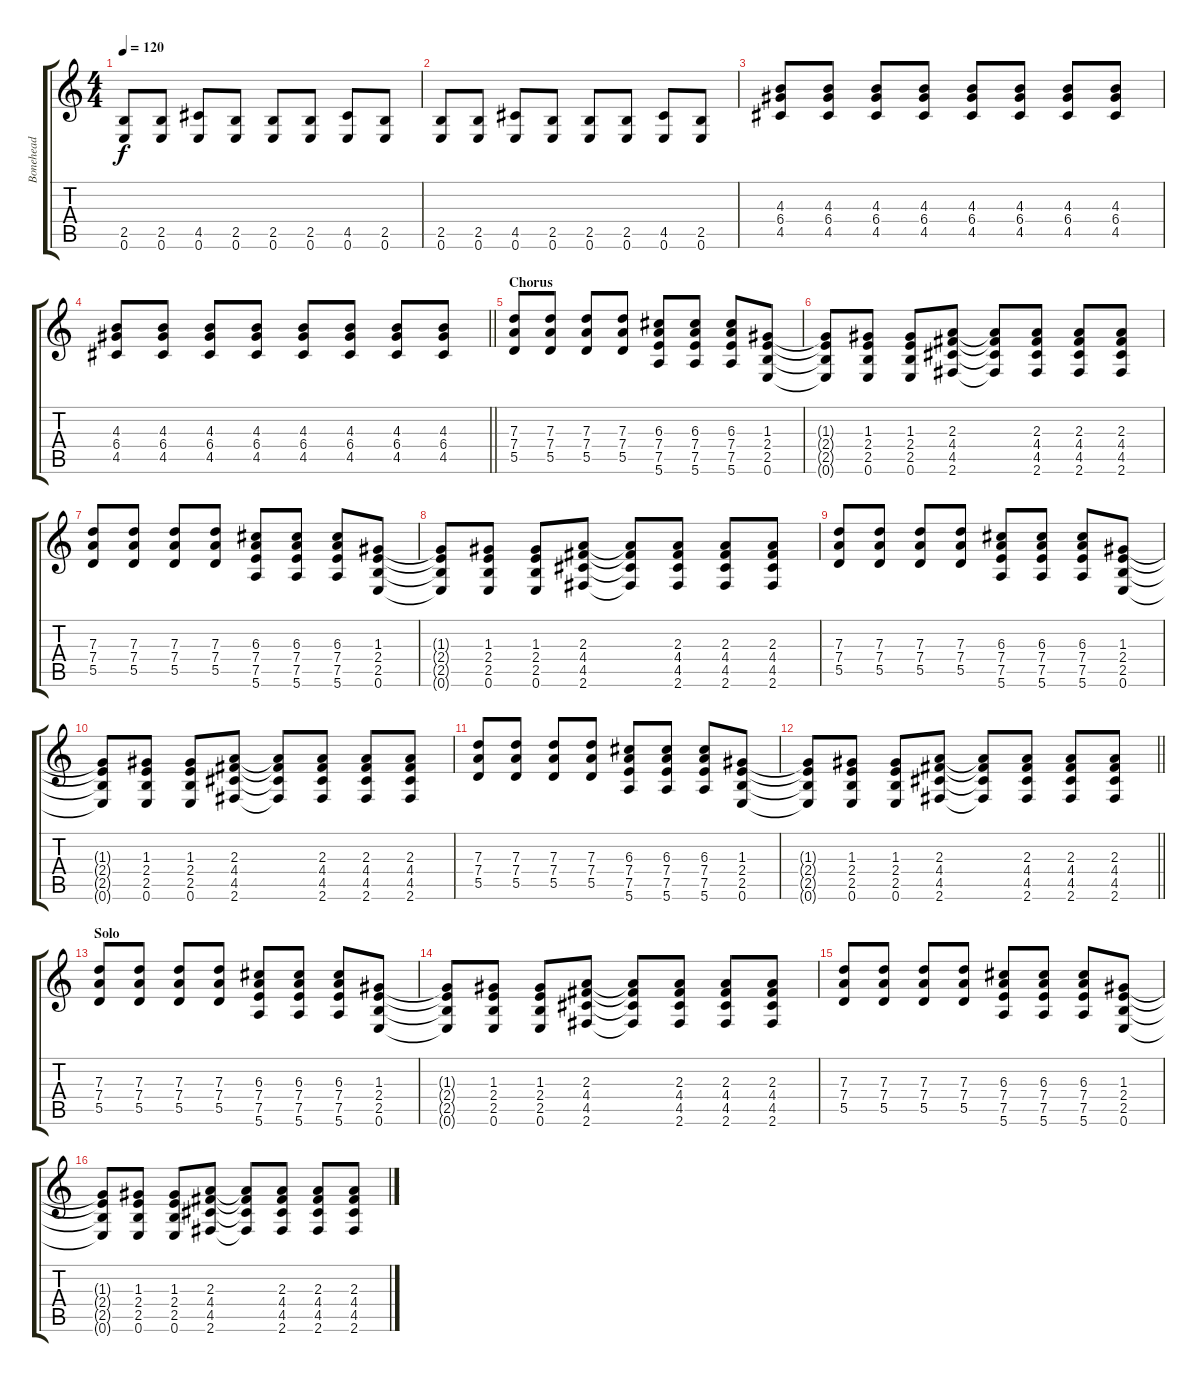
\track ("Bonehead" "Bonehead") {instrument overdrivenguitar}
\staff {score tabs}
\tuning (E4 B3 G3 D3 A2 E2) {hide}
\ts (4 4)
\tempo 120
\clef g2
\ks c
(2.5 0.6).8{dy f} (2.5 0.6).8 (4.5 0.6).8 (2.5 0.6).8 (2.5 0.6).8 (2.5 0.6).8 (4.5 0.6).8 (2.5 0.6).8 |
(2.5 0.6).8 (2.5 0.6).8 (4.5 0.6).8 (2.5 0.6).8 (2.5 0.6).8 (2.5 0.6).8 (4.5 0.6).8 (2.5 0.6).8 |
(4.3 6.4 4.5).8 (4.3 6.4 4.5).8 (4.3 6.4 4.5).8 (4.3 6.4 4.5).8 (4.3 6.4 4.5).8 (4.3 6.4 4.5).8 (4.3 6.4 4.5).8 (4.3 6.4 4.5).8 |
\barLineRight lightlight
(4.3 6.4 4.5).8 (4.3 6.4 4.5).8 (4.3 6.4 4.5).8 (4.3 6.4 4.5).8 (4.3 6.4 4.5).8 (4.3 6.4 4.5).8 (4.3 6.4 4.5).8 (4.3 6.4 4.5).8 |
\section ("" "Chorus")
(7.3 7.4 5.5).8 (7.3 7.4 5.5).8 (7.3 7.4 5.5).8 (7.3 7.4 5.5).8 (6.3 7.4 7.5 5.6).8 (6.3 7.4 7.5 5.6).8 (6.3 7.4 7.5 5.6).8 (1.3 2.4 2.5 0.6).8 |
(1.3{t} 2.4{t} 2.5{t} 0.6{t}).8 (1.3 2.4 2.5 0.6).8 (1.3 2.4 2.5 0.6).8 (2.3 4.4 4.5 2.6).8 (2.3{t} 4.4{t} 4.5{t} 2.6{t}).8 (2.3 4.4 4.5 2.6).8 (2.3 4.4 4.5 2.6).8 (2.3 4.4 4.5 2.6).8 |
(7.3 7.4 5.5).8 (7.3 7.4 5.5).8 (7.3 7.4 5.5).8 (7.3 7.4 5.5).8 (6.3 7.4 7.5 5.6).8 (6.3 7.4 7.5 5.6).8 (6.3 7.4 7.5 5.6).8 (1.3 2.4 2.5 0.6).8 |
(1.3{t} 2.4{t} 2.5{t} 0.6{t}).8 (1.3 2.4 2.5 0.6).8 (1.3 2.4 2.5 0.6).8 (2.3 4.4 4.5 2.6).8 (2.3{t} 4.4{t} 4.5{t} 2.6{t}).8 (2.3 4.4 4.5 2.6).8 (2.3 4.4 4.5 2.6).8 (2.3 4.4 4.5 2.6).8 |
(7.3 7.4 5.5).8 (7.3 7.4 5.5).8 (7.3 7.4 5.5).8 (7.3 7.4 5.5).8 (6.3 7.4 7.5 5.6).8 (6.3 7.4 7.5 5.6).8 (6.3 7.4 7.5 5.6).8 (1.3 2.4 2.5 0.6).8 |
(1.3{t} 2.4{t} 2.5{t} 0.6{t}).8 (1.3 2.4 2.5 0.6).8 (1.3 2.4 2.5 0.6).8 (2.3 4.4 4.5 2.6).8 (2.3{t} 4.4{t} 4.5{t} 2.6{t}).8 (2.3 4.4 4.5 2.6).8 (2.3 4.4 4.5 2.6).8 (2.3 4.4 4.5 2.6).8 |
(7.3 7.4 5.5).8 (7.3 7.4 5.5).8 (7.3 7.4 5.5).8 (7.3 7.4 5.5).8 (6.3 7.4 7.5 5.6).8 (6.3 7.4 7.5 5.6).8 (6.3 7.4 7.5 5.6).8 (1.3 2.4 2.5 0.6).8 |
\barLineRight lightlight
(1.3{t} 2.4{t} 2.5{t} 0.6{t}).8 (1.3 2.4 2.5 0.6).8 (1.3 2.4 2.5 0.6).8 (2.3 4.4 4.5 2.6).8 (2.3{t} 4.4{t} 4.5{t} 2.6{t}).8 (2.3 4.4 4.5 2.6).8 (2.3 4.4 4.5 2.6).8 (2.3 4.4 4.5 2.6).8 |
\section ("" "Solo")
(7.3 7.4 5.5).8 (7.3 7.4 5.5).8 (7.3 7.4 5.5).8 (7.3 7.4 5.5).8 (6.3 7.4 7.5 5.6).8 (6.3 7.4 7.5 5.6).8 (6.3 7.4 7.5 5.6).8 (1.3 2.4 2.5 0.6).8 |
(1.3{t} 2.4{t} 2.5{t} 0.6{t}).8 (1.3 2.4 2.5 0.6).8 (1.3 2.4 2.5 0.6).8 (2.3 4.4 4.5 2.6).8 (2.3{t} 4.4{t} 4.5{t} 2.6{t}).8 (2.3 4.4 4.5 2.6).8 (2.3 4.4 4.5 2.6).8 (2.3 4.4 4.5 2.6).8 |
(7.3 7.4 5.5).8 (7.3 7.4 5.5).8 (7.3 7.4 5.5).8 (7.3 7.4 5.5).8 (6.3 7.4 7.5 5.6).8 (6.3 7.4 7.5 5.6).8 (6.3 7.4 7.5 5.6).8 (1.3 2.4 2.5 0.6).8 |
(1.3{t} 2.4{t} 2.5{t} 0.6{t}).8 (1.3 2.4 2.5 0.6).8 (1.3 2.4 2.5 0.6).8 (2.3 4.4 4.5 2.6).8 (2.3{t} 4.4{t} 4.5{t} 2.6{t}).8 (2.3 4.4 4.5 2.6).8 (2.3 4.4 4.5 2.6).8 (2.3 4.4 4.5 2.6).8
